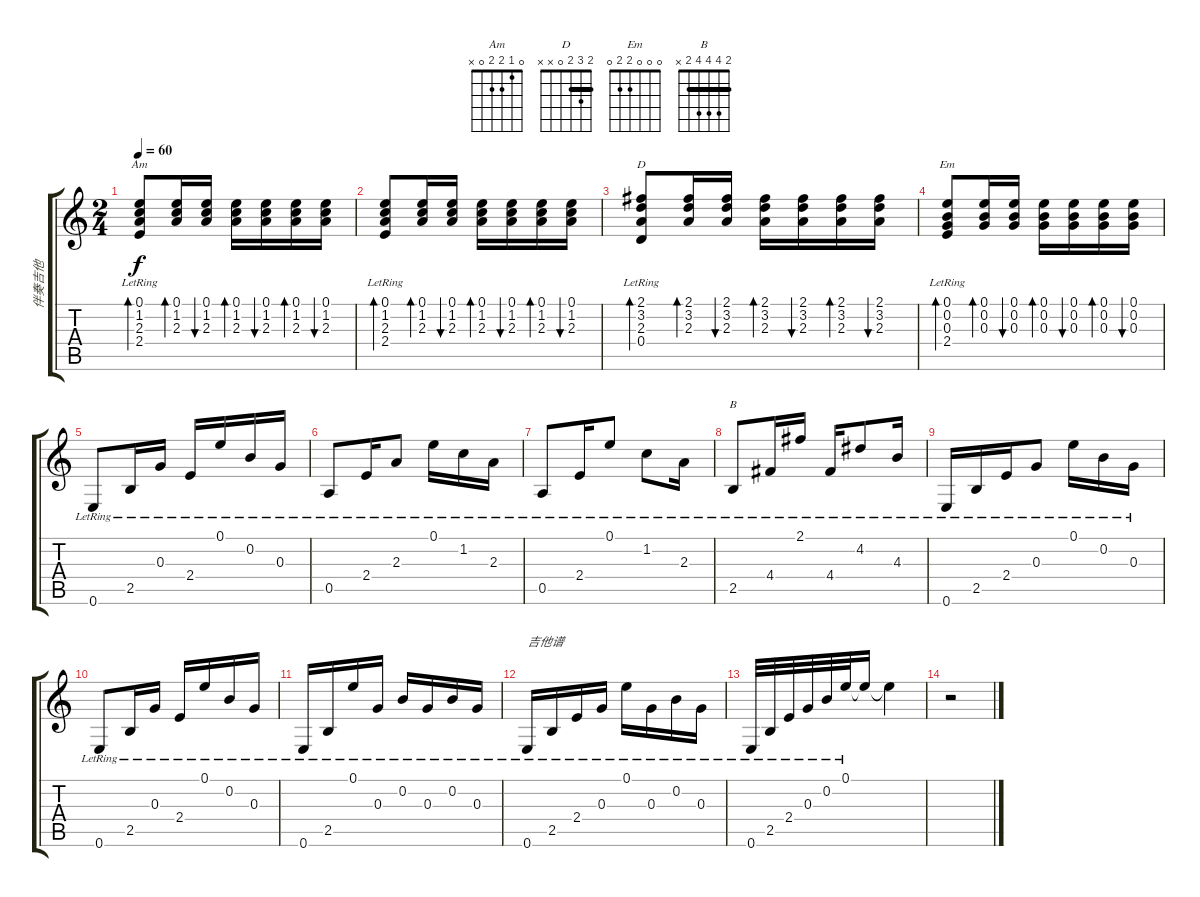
\track ("伴奏吉他" "伴奏吉他") {instrument acousticguitarsteel}
\staff {score tabs}
\tuning (E4 B3 G3 D3 A2 E2) {hide}
\chord ("Am" 0 1 2 2 0 x)
\chord ("D" 2 3 2 0 x x) {barre 2}
\chord ("Em" 0 0 0 2 2 0)
\chord ("B" 2 4 4 4 2 x) {barre 2}
\ts (2 4)
\tempo 60
\clef g2
\ks c
(0.1{lr} 1.2{lr} 2.3{lr} 2.4{lr}).8{bd 30 ch "Am" dy f} (0.1 1.2 2.3).16{bd 30} (0.1 1.2 2.3).16{bu 30} (0.1 1.2 2.3).16{bd 30} (0.1 1.2 2.3).16{bu 30} (0.1 1.2 2.3).16{bd 30} (0.1 1.2 2.3).16{bu 30} |
(0.1{lr} 1.2{lr} 2.3{lr} 2.4{lr}).8{bd 30} (0.1 1.2 2.3).16{bd 30} (0.1 1.2 2.3).16{bu 30} (0.1 1.2 2.3).16{bd 30} (0.1 1.2 2.3).16{bu 30} (0.1 1.2 2.3).16{bd 30} (0.1 1.2 2.3).16{bu 30} |
(2.1{lr} 3.2{lr} 2.3{lr} 0.4{lr}).8{bd 30 ch "D"} (2.1 3.2 2.3).16{bd 30} (2.1 3.2 2.3).16{bu 30} (2.1 3.2 2.3).16{bd 30} (2.1 3.2 2.3).16{bu 30} (2.1 3.2 2.3).16{bd 30} (2.1 3.2 2.3).16{bu 30} |
(0.1{lr} 0.2{lr} 0.3{lr} 2.4{lr}).8{bd 30 ch "Em"} (0.1 0.2 0.3).16{bd 30} (0.1 0.2 0.3).16{bu 30} (0.1 0.2 0.3).16{bd 30} (0.1 0.2 0.3).16{bu 30} (0.1 0.2 0.3).16{bd 30} (0.1 0.2 0.3).16{bu 30} |
0.6{lr}.8 2.5{lr}.16 0.3{lr}.16 2.4{lr}.16 0.1{lr}.16 0.2{lr}.16 0.3{lr}.16 |
0.5{lr}.8 2.4{lr}.16 2.3{lr}.8 0.1{lr}.16 1.2{lr}.16 2.3{lr}.16 |
0.5{lr}.8 2.4{lr}.16 0.1{lr}.8 1.2{lr}.8 2.3{lr}.16 |
2.5{lr}.8{ch "B"} 4.4{lr}.16 2.1{lr}.16 4.4{lr}.16 4.2{lr}.8 4.3{lr}.16 |
0.6{lr}.16 2.5{lr}.16 2.4{lr}.16 0.3{lr}.8 0.1{lr}.16 0.2{lr}.16 0.3{lr}.16 |
0.6{lr}.8 2.5{lr}.16 0.3{lr}.16 2.4{lr}.16 0.1{lr}.16 0.2{lr}.16 0.3{lr}.16 |
0.6{lr}.16 2.5{lr}.16 0.1{lr}.16 0.3{lr}.16 0.2{lr}.16 0.3{lr}.16 0.2{lr}.16 0.3{lr}.16 |
0.6{lr}.16{txt "吉他谱"} 2.5{lr}.16 2.4{lr}.16 0.3{lr}.16 0.1{lr}.16 0.3{lr}.16 0.2{lr}.16 0.3{lr}.16 |
0.6{lr}.32 2.5{lr}.32 2.4{lr}.32 0.3{lr}.32 0.2{lr}.32 0.1{lr}.32 0.1{t}.16 0.1{t}.4 |
r.2
